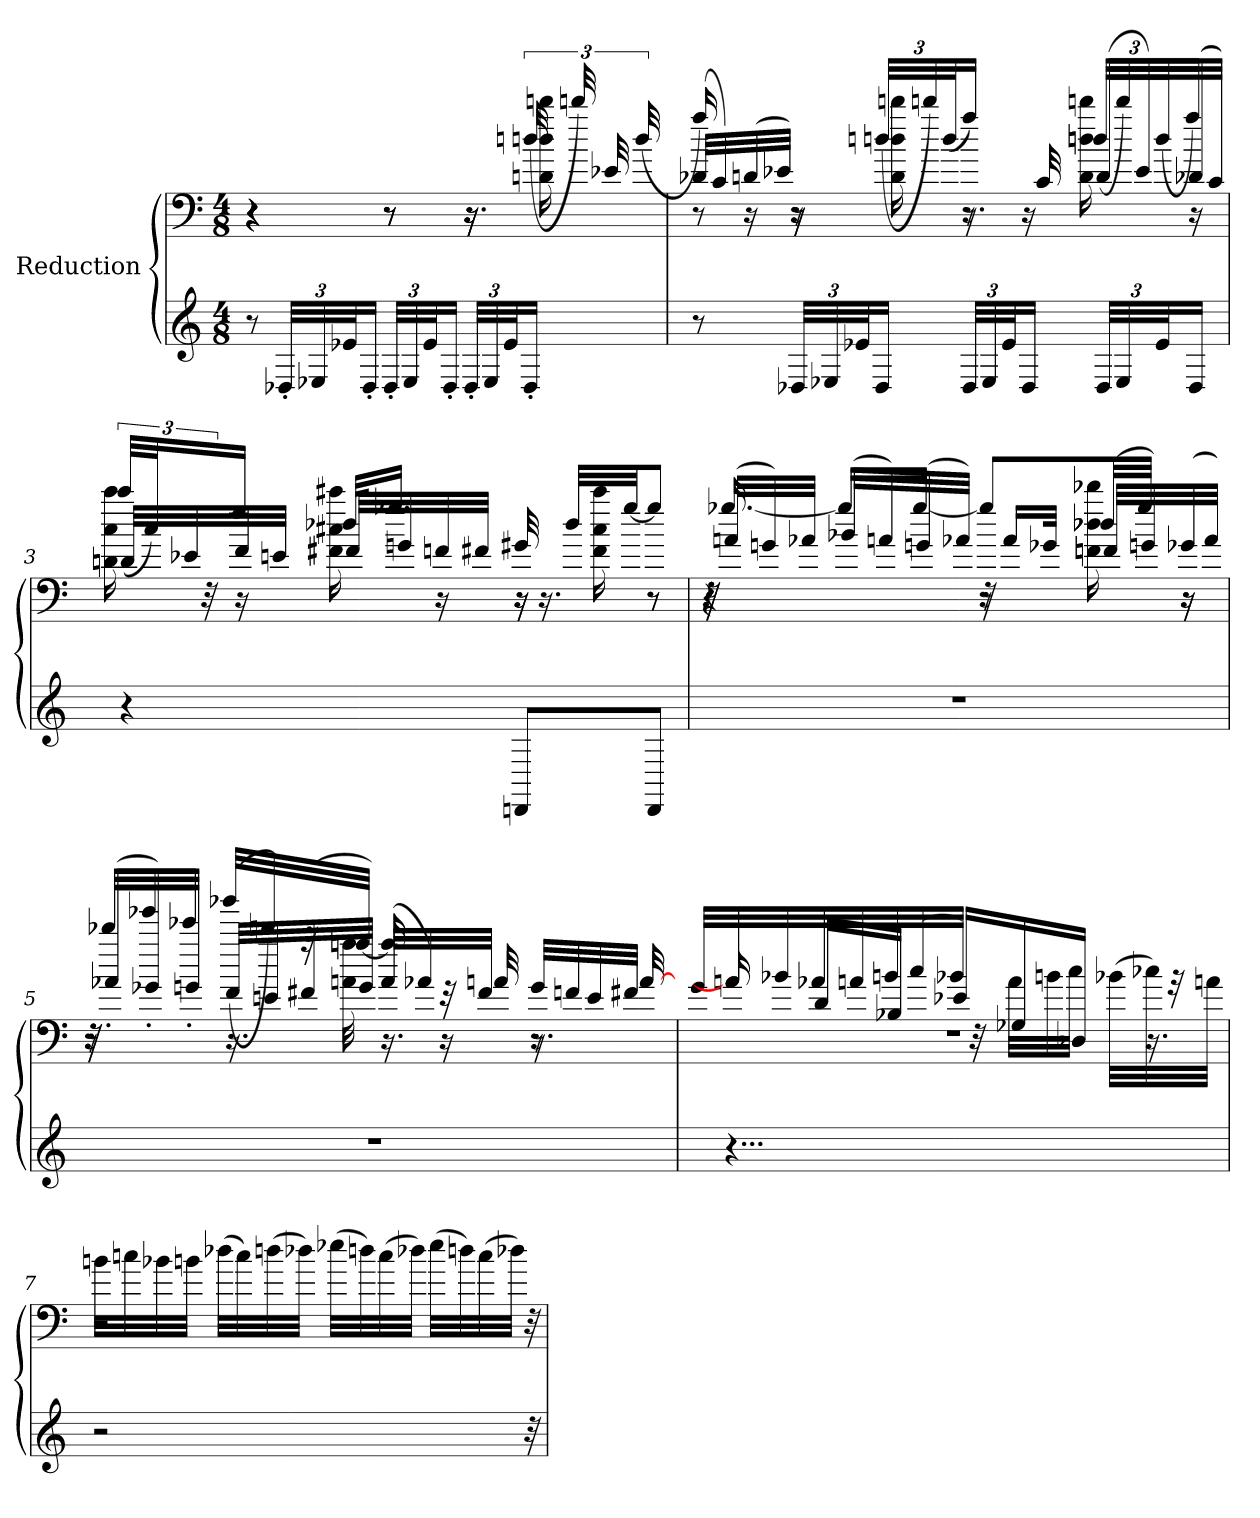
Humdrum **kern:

**kern	**kern
*part1	*part1
*staff2	*staff1
*I"Reduction	*
*clefG2	*clefF4
*k[]	*k[]
*M4/8	*M4/8
=1	=1
*	*^
*	*	*^
8r	4r	4r	4r
48D-X'/LLL	.	.	.
48E-X/	.	.	.
48e-X/J	.	.	.
16D-'/JJ	.	.	.
48D-'/LLL	8r	8r	8r
48E-/	.	.	.
48e-/J	.	.	.
16D-'/JJ	.	.	.
48D-'/LLL	16.r	16r	16r
48E-/	.	.	.
48e-/J	.	.	.
16D-'/JJ	.	(<48ddn/	16dn\ 16ddn\ 16dddn\
.	.	48dddni/)	.
.	32e-X/	.	.
.	.	(<48dd/	.
!!LO:LB:g=z	!!	!!
=2	=2	=2	=2
8r	(>32d-X/LLL	16aa/)	8r
.	32c/)	.	.
.	(>32dn/	16r	.
.	32e-X/JJJ)	.	.
48D-X/LLL	8r	16r	16r
48E-X/	.	.	.
48e-X/J	.	.	.
16D-/JJ	.	(<48ddn/LLL	16d\ 16ddn\ 16dddn\
.	.	48dddni/)	.
.	.	(<48dd/J	.
48D-/LLL	16.r	16aa/JJ)	8r
48E-/	.	.	.
48e-/J	.	.	.
16D-/JJ	.	16r	.
.	32c/	.	.
48D-/LLL	(>32d/LLL	(<48ddn/LLL	16d\ 16ddn\ 16dddn\
48E-/	.	48ddd/)	.
.	32e-/)	.	.
48e-/J	.	(<48dd/J	.
16D-/JJ	(>32d-X/	16aa/JJ)	16r
.	32c/JJJ)	.	.
!!LO:LB:g=z	!!	!!
=3	=3	=3	=3
4r	32dni/LLL	(<48ccc/LLL	16dni\ 16cc\ 16ccc\
.	.	48cc/J)	.
.	32e-X/	.	.
.	.	48r	.
.	32f/	16ff/JJ	16r
.	32en/JJJ	.	.
.	32f#X/LLL	32dd-X/KLL	16f#\ 16cc#X\ 16ccc#X\
.	32gn/	16.gg-X/JJ	.
.	32fn/	.	16r
.	32f#X/JJJ	.	.
8DDni/L	32g#X/	16r	16r
.	16.r	.	.
.	.	32dd-i/LLL	16f#\ 16cc#\ 16ccc#\
.	.	[32gg-i/JJ	.
8DD/J	8r	8gg-/J]	8r
!!LO:LB:g=z	!!	!!
=4	=4	=4	=4
2r	32r	32r	4r
.	(>32ani/LLL	[16.gg-X/	.
.	32gni/)	.	.
.	32a-X/JJJ	.	.
.	(>32b-X/LLL	16gg-/LL]	.
.	32an/)	.	.
.	(>32gn/	[16gg-/JJ	.
.	32a-X/JJJ)	.	.
.	32r	8gg-/L]	8r
.	16a-/LL	.	.
.	32g-X/JJk	.	.
.	(>32fni/LLL	32dd-X/LL	16fni\ 16dd-\ 16ddd-X\
.	32gn/)	32gg-/JJJ	.
.	(>32g-X/	16r	16r
.	32a-/JJJ)	.	.
!!LO:PB:g=z	!!	!!
=5	=5	=5	=5
2r	32r	32r	8r
.	(>32a-X/LLL	32ddd-X'/LLL	.
.	32g-X/)	32ggg-X'/	.
.	32gn/JJJ	32eee-X'/JJJ	.
.	(>32f/LLL	(<32bbb-X/LLL	16.r
.	32eni/)	32dddn/)	.
.	(>32f#X/	32r	.
.	32g/JJJ)	[32aani/JJJ	32an\ 32aani\
.	(>32a/LLL	16aa/]	16.r
.	32a-X/)	.	.
.	32r	16r	.
.	32f#/JJJ	.	32an/
.	32g/LLL	8r	16.r
.	32fn/	.	.
.	32e/	.	.
.	32f#X/JJJ	.	[32a/
!!LO:LB:g=z	!!	!!
=6	=6	=6	=6
32ryy	32g/LLL	2r	32ryy
4...r	32ani/	.	16a/]
.	32b-X/	.	.
.	32a-X/	.	16d/LL
.	32an/	.	.
.	32bn/	.	16B-X/JJ
.	(>32cc/	.	.
.	32b-X/JJJ)	.	16e-X/LL
.	32r	.	.
.	32a\LLL	.	16G-X/
.	32bn\	.	.
.	32cc\JJJ	.	16D-X/JJ
.	(>32b-X\LLL	.	.
.	32cc-X\)	.	16.r
.	32r	.	.
.	32ani\JJJ	.	.
!!LO:LB:g=z	!!	!!
=7	=7	=7	=7
2r	32bni\LLL	2r	2r
.	32ccni\	.	.
.	32b-X\	.	.
.	32bn\JJJ	.	.
.	(>32dd-X\LLL	.	.
.	32cc\)	.	.
.	(>32ddn\	.	.
.	32dd-X\JJJ)	.	.
.	(>32ee-X\LLL	.	.
.	32ddn\)	.	.
.	(>32cc\	.	.
.	32dd-X\JJJ)	.	.
.	(>32ee-\LLL	.	.
.	32ddn\)	.	.
.	(>32cc\	.	.
.	32dd-X\JJJ)	.	.
32r	32ryy	32ryy	32r
*	*v	*v	*v
=	=
*-	*-
